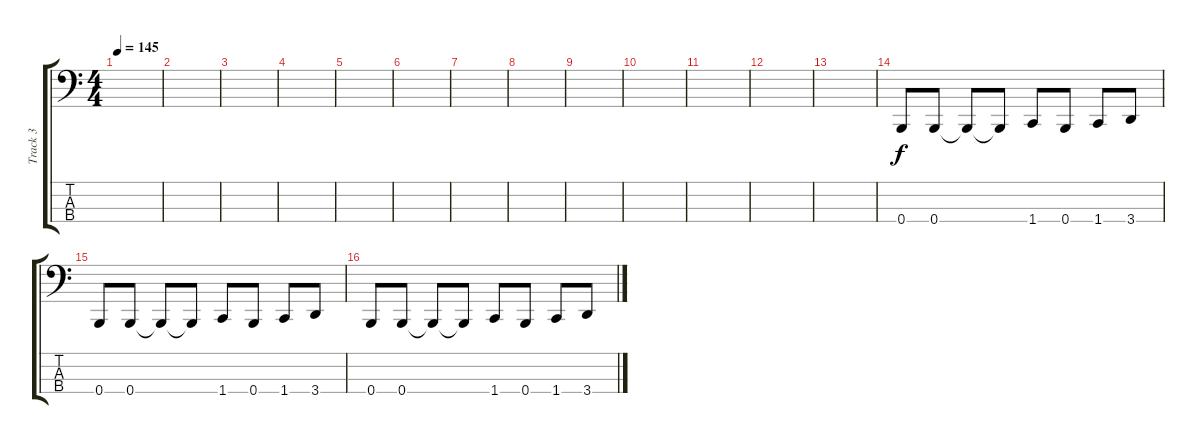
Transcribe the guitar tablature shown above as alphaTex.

\track ("Track 3" "Track 3") {instrument electricbassfinger}
\staff {score tabs}
\tuning (E2 B1 Gb1 B0) {hide}
\ts (4 4)
\tempo 145
\clef f4
\ks c
|
|
|
|
|
|
|
|
|
|
|
|
|
0.4.8 0.4.8 0.4{t}.8 0.4{t}.8 1.4.8 0.4.8 1.4.8 3.4.8 |
0.4.8 0.4.8 0.4{t}.8 0.4{t}.8 1.4.8 0.4.8 1.4.8 3.4.8 |
0.4.8 0.4.8 0.4{t}.8 0.4{t}.8 1.4.8 0.4.8 1.4.8 3.4.8
